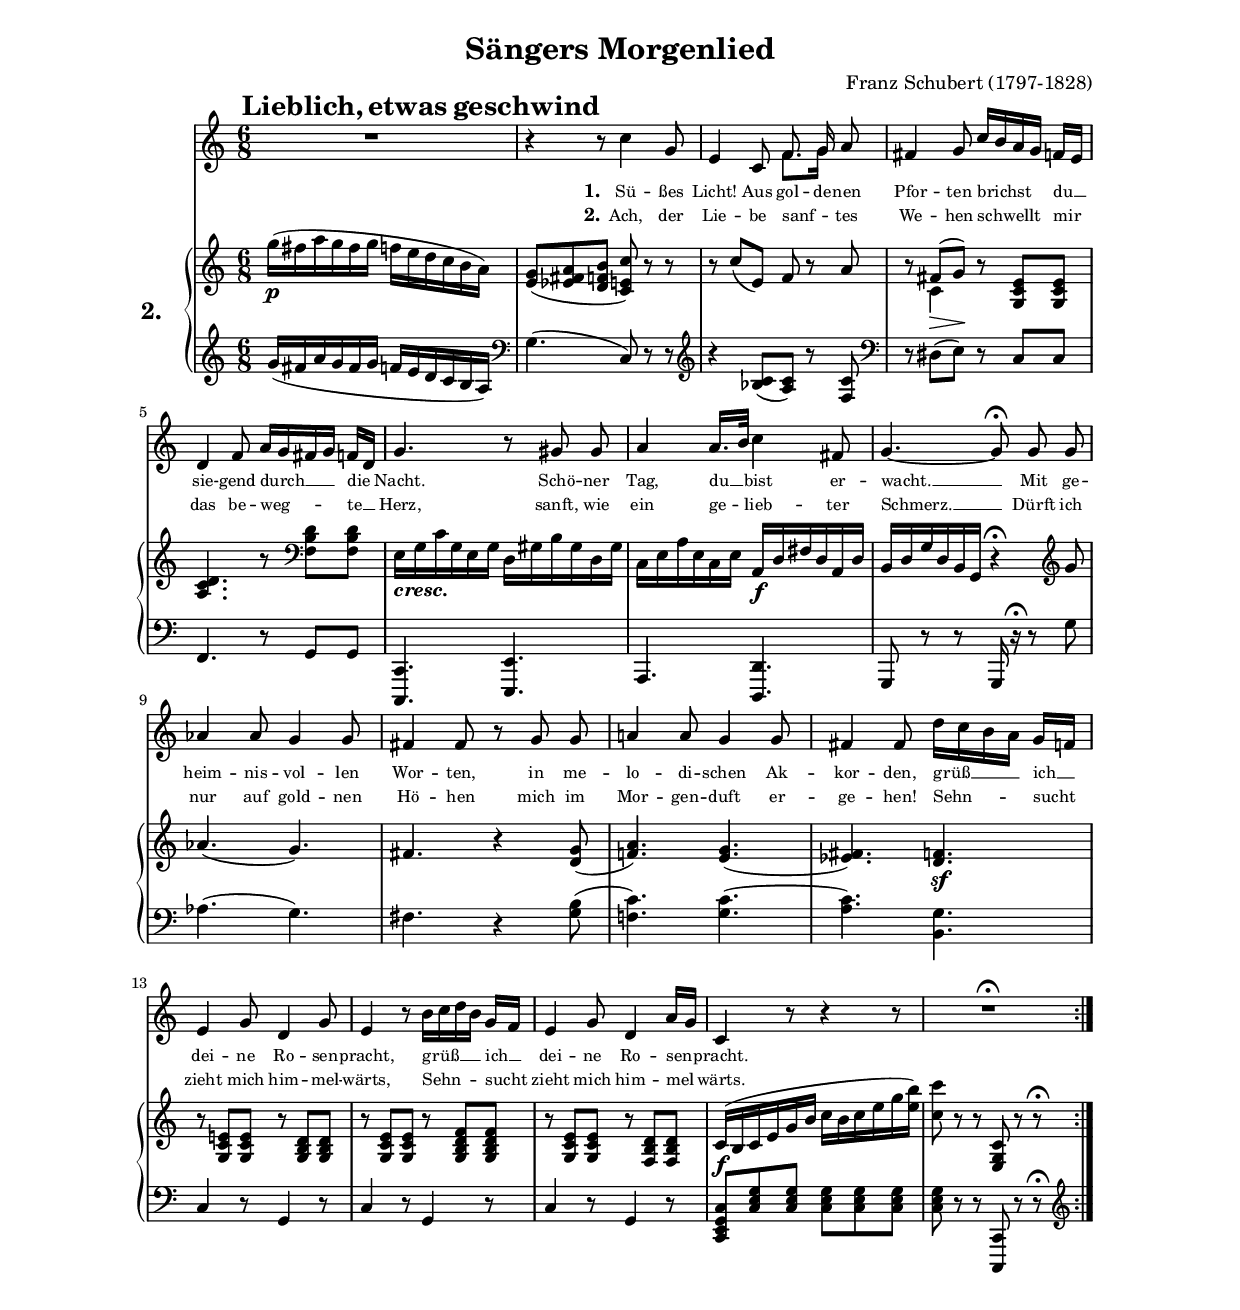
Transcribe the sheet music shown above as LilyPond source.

\header {
    title = "Sängers Morgenlied"
    composer = "Franz Schubert (1797-1828)"
    date = "27. Februar 1815"
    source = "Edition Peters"
    editor = "Paul Losse"
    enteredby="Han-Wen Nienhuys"
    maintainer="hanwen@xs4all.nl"

    texidoc = "The source is a rather tightly set Peters in Edition is
    a heavy font. The Peters edition (4622c) was `herausgegeben' by
    Paul Losse, whose name also appears on a 1956 edition of some
    other music. Strictly speaking, his edititorial enhancements will
    not be in the PD - but I am assuming there are no notable ones in
    this small piece.

    The original compresses the entire music onto a single page, in 4
    systems.  Lily does so too if you tune down spacing-increment, but
    chooses line breaks differently.

    Further manual tweaks: the slur in measure 12 has been flattened
manually. The beam in measure 3, left-hand, technically is wrong, but
has been added following the original. The crescendo in measure 4 has
been lowered

"

}

\version "2.16.0"
manuscriptBreak = { \break }



#(set-global-staff-size (/ (* 5.8 72.27) 25.4))

\paper  {
%#(set-global-staff-size (* 5.8 mm))
    line-width = #(* mm 160)
    indent = 8\mm
    system-system-spacing #'basic-distance = #10.3
    ragged-bottom = ##t 
    }

modernAccidentals = {
  \set Staff.extraNatural =  ##f
  \set Staff.autoAccidentals =  #'(Staff (same-octave . 1) (any-octave . 0))
  \set Staff.autoCautionaries =  #'()  
}


melody =    \relative c'' \repeat volta 2 \new Voice = "singer" {
    \time 6/8
    \autoBeamOff
    << s2.^\markup { \bold \large\larger\larger { \hspace #-3.0 Lieblich, etwas geschwind } }
       R2.
    >>
  r4 r8 c4 g8 |
  e4 c8
    <<
	\new Voice { \stemUp f8. g16 }
	{ \stemDown f8.[ g16] } >> \stemNeutral a8 |
  fis4  g8 c16[ b a g] f[ e] |
  d4 f8 a16[ g fis g] f[ d] |
  g4. r8 gis gis |
  a4 a16.[ b32] c4 fis,8 |
  g4.~ g8-\fermata g8 g |
  as4 as8 g4 g8 |
  fis4 fis8 r8 g g  |
  a!4 a8 g4 g8 |
  fis4 fis8 d'16[ c b a] g[ f] |
  e4 g8 d4 g8 e4 r8 b'16[ c d b] g[ f] |
  e4 g8 d4 a'16[ g] |
  c,4 r8 r4 r8 |

    % TODO : make \fermata work. 
  R2.^\fermataMarkup 
}


ignoreMelisma =	\set ignoreMelismata = ##t
ignoreMelismaOff = \unset ignoreMelismata 


firstVerse = \lyricmode {
    \set stanza = "1."
    
    Sü -- ßes Licht! Aus
    \ignoreMelisma
    gol --
    \ignoreMelismaOff

    de -- nen  Pfor -- ten brichst du __ \manuscriptBreak | 
    sie -- gend durch __ die Nacht. Schö -- ner Tag, du __ bist er -- wacht. __ Mit ge -- |
    \manuscriptBreak
    heim -- nis -- vol -- len Wor -- ten, in me -- lo -- di -- schen Ak -- kor -- den, grüß __ ich __ \manuscriptBreak |
    dei -- ne Ro -- sen -- pracht, grüß __ ich __ dei -- ne Ro -- sen -- pracht. 
    }

secondVerse = \lyricmode {
    \set stanza = "2."
    Ach, der Lie -- be sanf
    -- tes We -- hen schwellt mir |
    das be -- weg -- te __ Herz, sanft, wie ein ge -- lieb -- ter Schmerz. __ Dürft ich | 
    nur auf gold -- nen Hö -- hen mich im Mor -- gen -- duft er -- ge -- hen! Sehn -- sucht |
    zieht mich him -- mel -- wärts, Sehn -- sucht zieht mich him -- mel -- wärts.
    }

pianoRH =  \relative c''' \repeat volta 2 {
    \accidentalStyle "modern"
    g16(_\p fis a g fis g f e d c b a ) | 
    <g e>8( <es fis a> <d f b> <c e c'>) r8 r | 
    r8 c'( e,) f r a |
    \once \override DynamicLineSpanner   #'padding =#3
    r8 << { s8\> s8\! }  << { fis( g)
			    } \\ { c,4 } >> >> r8 <e c g> <e c g> |
    <d c a>4. r8 \clef bass  <d b f> <d b f> |
    e,16_" "_\markup { \bold\italic cresc. } g c g e g d gis b gis d gis |
    c, e a e c e a,-\f d fis d a d |
    b d g  d b g r4\fermata \clef treble g''8 |
    as4.( g 4.) | fis4. r4 <d g>8 ( |
    <f a>4.) <e g>4.( <es fis> ) <d f>\sf |
    r8 <e c g> <e c g> r <d b g > <d b g> |
    r <e c g> <e c g> r <f d b g> <f d b g> |
    r <e c g> <e c g> r <d b f> <d b f> |
    c16(_\f b c e g b c b c e g <e b'>) |
    <c c'>8 r r <c, g e>8 r r\fermata |  
}

pianoLH =  \relative c'' \repeat volta 2 {
    \accidentalStyle "modern"
    g16( fis a g fis g f e d c b a) | 
    \clef bass g4.( c,8) r r
    \clef treble r4 <bes' c>8([ <a c>)] r <f c'> |
    \clef bass r8 dis( e) r c c |
    f,4. r8 g g |
    <c, c,>4. <e e,>4. |
    a,4. <d d,>4. |
    g,8 r r g16 r16\fermata r8 g''8 |
    as4.( g ) |
    fis r4 <g b>8( |
    <f c'>4.)

    \once \override Slur  #'height-limit = #1.0

    <g c>4.( | <a c>4.) <g b,> |
    c,4 r8 g4 r8 |
    c4 r8 g4 r8 |
    c4 r8 g4 r8 |
    <c g e c>8 <c e g> <c e g>     <c e g> <c e g> <c e g> |
    <c e g> r r <c, c,>8 r r\fermata \clef treble
    }

\book {
    \score {
	<< \time 6/8
	   \new Staff <<
	       \context Staff \accidentalStyle "modern"
	       \melody >>
	   \lyricsto "singer" \new Lyrics \firstVerse
	   \lyricsto "singer" \new Lyrics \secondVerse
	   \new PianoStaff << 
	       \set PianoStaff.instrumentName = \markup {
		   \bold
		   \larger\larger\larger\larger \huge "2.  " }
	       \new Staff \pianoRH
	       \new Staff \pianoLH
	   >> 
       >>

	\layout {
	    \context {
		\Lyrics
		\override LyricText #'font-size = #-1
	    }
	    \context {
		\Score
		\override Beam #'beam-thickness = #0.55
		\override SpacingSpanner #'spacing-increment = #1.0
		\override Slur #'height-limit = #1.5
	    }
	}
	\midi {
	  \tempo 4 = 70
	}
    }
}

